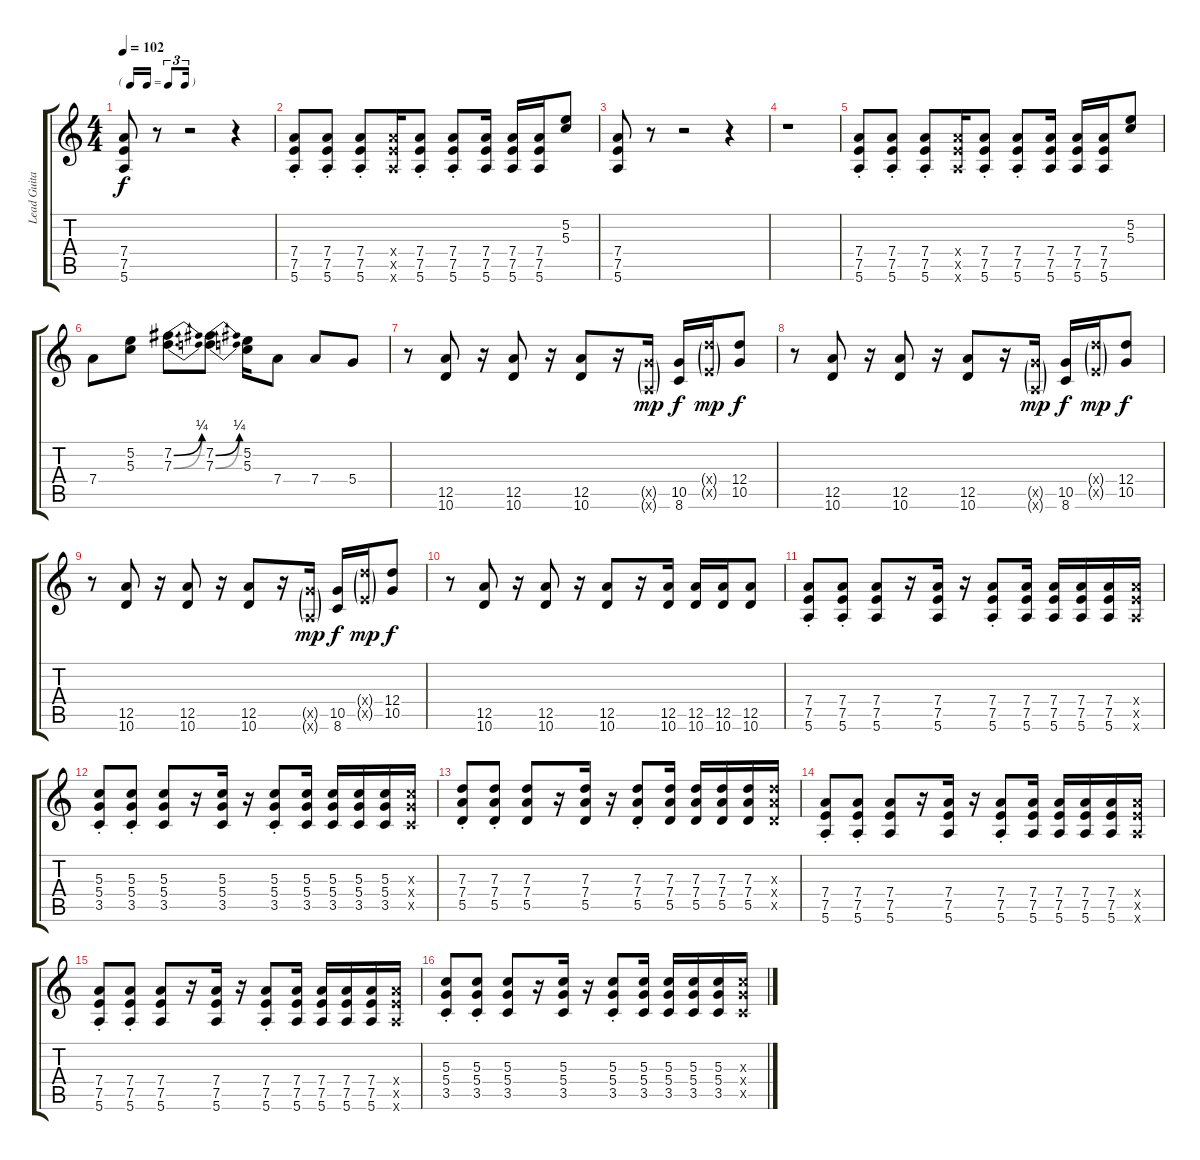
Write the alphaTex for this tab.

\track ("Lead Guitar" "Lead Guita") {instrument overdrivenguitar}
\staff {score tabs}
\tuning (E4 B3 G3 D3 A2 E2) {hide}
\ts (4 4)
\tf triplet16th
\tempo 102
\clef g2
\ks c
(7.4 7.5 5.6).8{dy f} r.8 r.2 r.4 |
(7.4{st} 7.5{st} 5.6{st}).8 (7.4{st} 7.5{st} 5.6{st}).8 (7.4{st} 7.5{st} 5.6{st}).8 (7.4{x} 7.5{x} 5.6{x}).16 (7.4{st} 7.5{st} 5.6{st}).8 (7.4{st} 7.5{st} 5.6{st}).8 (7.4 7.5 5.6).16 (7.4 7.5 5.6).16 (7.4 7.5 5.6).16 (5.2 5.3).8 |
(7.4 7.5 5.6).8 r.8 r.2 r.4 |
r.1 |
(7.4{st} 7.5{st} 5.6{st}).8 (7.4{st} 7.5{st} 5.6{st}).8 (7.4{st} 7.5{st} 5.6{st}).8 (7.4{x} 7.5{x} 5.6{x}).16 (7.4{st} 7.5{st} 5.6{st}).8 (7.4{st} 7.5{st} 5.6{st}).8 (7.4 7.5 5.6).16 (7.4 7.5 5.6).16 (7.4 7.5 5.6).16 (5.2 5.3).8 |
7.4.8 (5.2 5.3).8 (7.2{be (bend 0 0 60 1)} 7.3{be (bend 0 0 60 1)}).8{d} (7.2{be (bend 0 0 60 1)} 7.3{be (bend 0 0 60 1)}).8 (5.2 5.3).16 7.4.8 7.4.8 5.4.8 |
r.8 (12.5 10.6).8 r.16 (12.5 10.6).8 r.16 (12.5 10.6).8 r.16 (10.5{g x} 5.6{g x}).16{dy mp} (10.5 8.6).16{dy f} (12.4{g x} 7.5{g x}).16{dy mp} (12.4 10.5).8{dy f} |
r.8 (12.5 10.6).8 r.16 (12.5 10.6).8 r.16 (12.5 10.6).8 r.16 (10.5{g x} 5.6{g x}).16{dy mp} (10.5 8.6).16{dy f} (12.4{g x} 7.5{g x}).16{dy mp} (12.4 10.5).8{dy f} |
r.8 (12.5 10.6).8 r.16 (12.5 10.6).8 r.16 (12.5 10.6).8 r.16 (10.5{g x} 5.6{g x}).16{dy mp} (10.5 8.6).16{dy f} (12.4{g x} 7.5{g x}).16{dy mp} (12.4 10.5).8{dy f} |
r.8 (12.5 10.6).8 r.16 (12.5 10.6).8 r.16 (12.5 10.6).8 r.16 (12.5 10.6).16 (12.5 10.6).16 (12.5 10.6).16 (12.5 10.6).8 |
(7.4{st} 7.5{st} 5.6{st}).8 (7.4{st} 7.5{st} 5.6{st}).8 (7.4 7.5 5.6).8 r.16 (7.4 7.5 5.6).16 r.16 (7.4{st} 7.5{st} 5.6{st}).8 (7.4 7.5 5.6).16 (7.4 7.5 5.6).16 (7.4 7.5 5.6).16 (7.4 7.5 5.6).16 (7.4{x} 7.5{x} 5.6{x}).16 |
(5.3{st} 5.4{st} 3.5{st}).8 (5.3{st} 5.4{st} 3.5{st}).8 (5.3 5.4 3.5).8 r.16 (5.3 5.4 3.5).16 r.16 (5.3{st} 5.4{st} 3.5{st}).8 (5.3 5.4 3.5).16 (5.3 5.4 3.5).16 (5.3 5.4 3.5).16 (5.3 5.4 3.5).16 (5.3{x} 5.4{x} 3.5{x}).16 |
(7.3{st} 7.4{st} 5.5{st}).8 (7.3{st} 7.4{st} 5.5{st}).8 (7.3 7.4 5.5).8 r.16 (7.3 7.4 5.5).16 r.16 (7.3{st} 7.4{st} 5.5{st}).8 (7.3 7.4 5.5).16 (7.3 7.4 5.5).16 (7.3 7.4 5.5).16 (7.3 7.4 5.5).16 (7.3{x} 7.4{x} 5.5{x}).16 |
(7.4{st} 7.5{st} 5.6{st}).8 (7.4{st} 7.5{st} 5.6{st}).8 (7.4 7.5 5.6).8 r.16 (7.4 7.5 5.6).16 r.16 (7.4{st} 7.5{st} 5.6{st}).8 (7.4 7.5 5.6).16 (7.4 7.5 5.6).16 (7.4 7.5 5.6).16 (7.4 7.5 5.6).16 (7.4{x} 7.5{x} 5.6{x}).16 |
(7.4{st} 7.5{st} 5.6{st}).8 (7.4{st} 7.5{st} 5.6{st}).8 (7.4 7.5 5.6).8 r.16 (7.4 7.5 5.6).16 r.16 (7.4{st} 7.5{st} 5.6{st}).8 (7.4 7.5 5.6).16 (7.4 7.5 5.6).16 (7.4 7.5 5.6).16 (7.4 7.5 5.6).16 (7.4{x} 7.5{x} 5.6{x}).16 |
(5.3{st} 5.4{st} 3.5{st}).8 (5.3{st} 5.4{st} 3.5{st}).8 (5.3 5.4 3.5).8 r.16 (5.3 5.4 3.5).16 r.16 (5.3{st} 5.4{st} 3.5{st}).8 (5.3 5.4 3.5).16 (5.3 5.4 3.5).16 (5.3 5.4 3.5).16 (5.3 5.4 3.5).16 (5.3{x} 5.4{x} 3.5{x}).16
